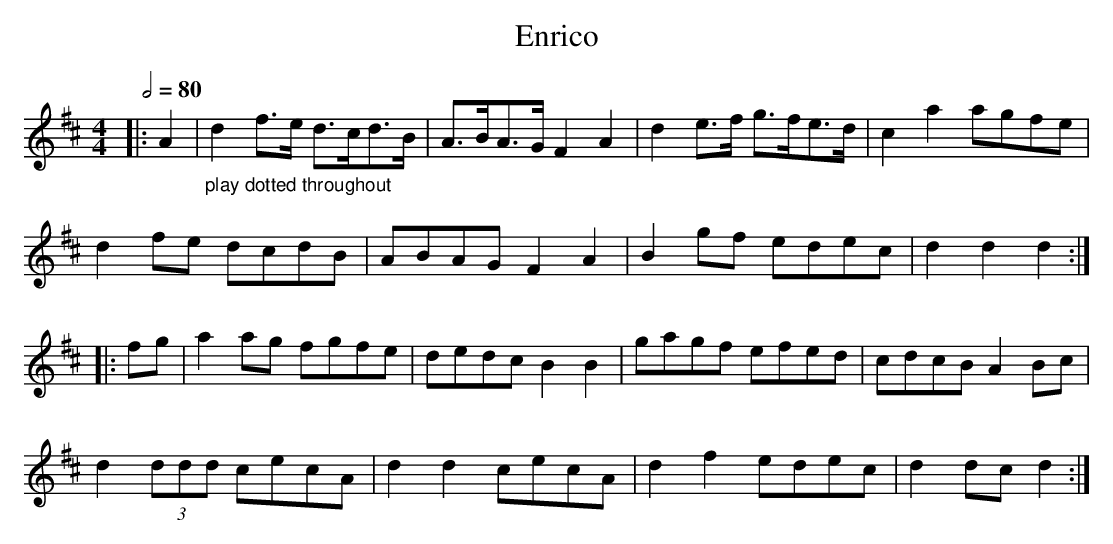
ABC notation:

X:1
T:Enrico
M:4/4
L:1/8
Q:1/2=80
K:D
|:A2|"_play dotted throughout"d2f>e d>cd>B|A>BA>G F2A2|d2e>f g>fe>d|c2a2agfe|
d2fe dcdB|ABAG F2A2|B2gf edec|d2d2d2:|
|:fg|a2ag fgfe|dedc B2B2|gagf efed|cdcB A2Bc|
d2(3ddd cecA|d2d2cecA|d2f2edec|d2dcd2:|
